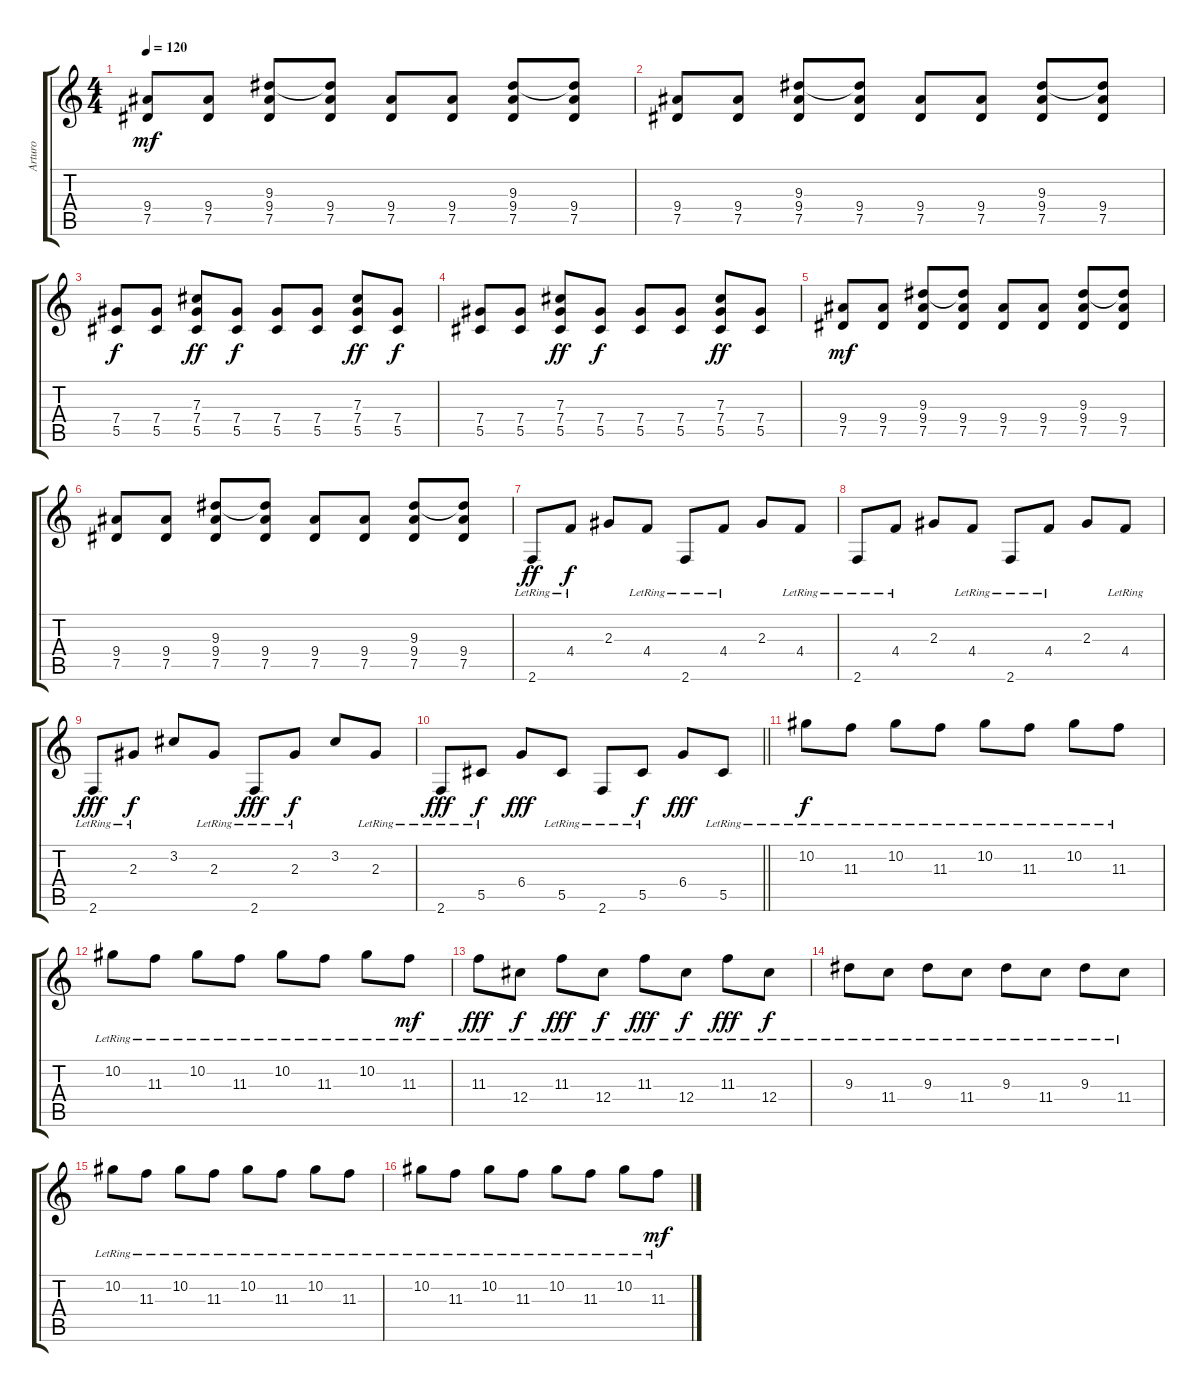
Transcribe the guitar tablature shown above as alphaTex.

\track ("Arturo" "Arturo") {instrument electricguitarclean}
\staff {score tabs}
\tuning (Eb4 Bb3 Gb3 Db3 Ab2 Eb2) {hide}
\ts (4 4)
\tempo 120
\clef g2
\ks c
(9.4 7.5).8{dy mf} (9.4 7.5).8 (9.3 9.4 7.5).8 (9.3{t} 9.4 7.5).8 (9.4 7.5).8 (9.4 7.5).8 (9.3 9.4 7.5).8 (9.3{t} 9.4 7.5).8 |
(9.4 7.5).8 (9.4 7.5).8 (9.3 9.4 7.5).8 (9.3{t} 9.4 7.5).8 (9.4 7.5).8 (9.4 7.5).8 (9.3 9.4 7.5).8 (9.3{t} 9.4 7.5).8 |
(7.4 5.5).8{dy f} (7.4 5.5).8 (7.3 7.4 5.5).8{dy ff} (7.4 5.5).8{dy f} (7.4 5.5).8 (7.4 5.5).8 (7.3 7.4 5.5).8{dy ff} (7.4 5.5).8{dy f} |
(7.4 5.5).8 (7.4 5.5).8 (7.3 7.4 5.5).8{dy ff} (7.4 5.5).8{dy f} (7.4 5.5).8 (7.4 5.5).8 (7.3 7.4 5.5).8{dy ff} (7.4 5.5).8 |
(9.4 7.5).8{dy mf} (9.4 7.5).8 (9.3 9.4 7.5).8 (9.3{t} 9.4 7.5).8 (9.4 7.5).8 (9.4 7.5).8 (9.3 9.4 7.5).8 (9.3{t} 9.4 7.5).8 |
(9.4 7.5).8 (9.4 7.5).8 (9.3 9.4 7.5).8 (9.3{t} 9.4 7.5).8 (9.4 7.5).8 (9.4 7.5).8 (9.3 9.4 7.5).8 (9.3{t} 9.4 7.5).8 |
2.6{lr}.8{dy ff volume 14 instrument electricguitarclean} 4.4{lr}.8{dy f} 2.3.8 4.4{lr}.8 2.6{lr}.8 4.4{lr}.8 2.3.8 4.4{lr}.8 |
2.6{lr}.8 4.4{lr}.8 2.3.8 4.4{lr}.8 2.6{lr}.8 4.4{lr}.8 2.3.8 4.4{lr}.8 |
2.6{lr}.8{dy fff} 2.3{lr}.8{dy f} 3.2.8 2.3{lr}.8 2.6{lr}.8{dy fff} 2.3{lr}.8{dy f} 3.2.8 2.3{lr}.8 |
\barLineRight lightlight
2.6{lr}.8{dy fff} 5.5{lr}.8{dy f} 6.4.8{dy fff} 5.5{lr}.8 2.6{lr}.8 5.5{lr}.8{dy f} 6.4.8{dy fff} 5.5{lr}.8 |
10.2{lr}.8{dy f volume 10 instrument electricguitarjazz} 11.3{lr}.8 10.2{lr}.8 11.3{lr}.8 10.2{lr}.8 11.3{lr}.8 10.2{lr}.8 11.3{lr}.8 |
10.2{lr}.8 11.3{lr}.8 10.2{lr}.8 11.3{lr}.8 10.2{lr}.8 11.3{lr}.8 10.2{lr}.8 11.3{lr}.8{dy mf} |
11.3{lr}.8{dy fff} 12.4{lr}.8{dy f} 11.3{lr}.8{dy fff} 12.4{lr}.8{dy f} 11.3{lr}.8{dy fff} 12.4{lr}.8{dy f} 11.3{lr}.8{dy fff} 12.4{lr}.8{dy f} |
9.3{lr}.8 11.4{lr}.8 9.3{lr}.8 11.4{lr}.8 9.3{lr}.8 11.4{lr}.8 9.3{lr}.8 11.4{lr}.8 |
10.2{lr}.8 11.3{lr}.8 10.2{lr}.8 11.3{lr}.8 10.2{lr}.8 11.3{lr}.8 10.2{lr}.8 11.3{lr}.8 |
10.2{lr}.8 11.3{lr}.8 10.2{lr}.8 11.3{lr}.8 10.2{lr}.8 11.3{lr}.8 10.2{lr}.8 11.3{lr}.8{dy mf}
